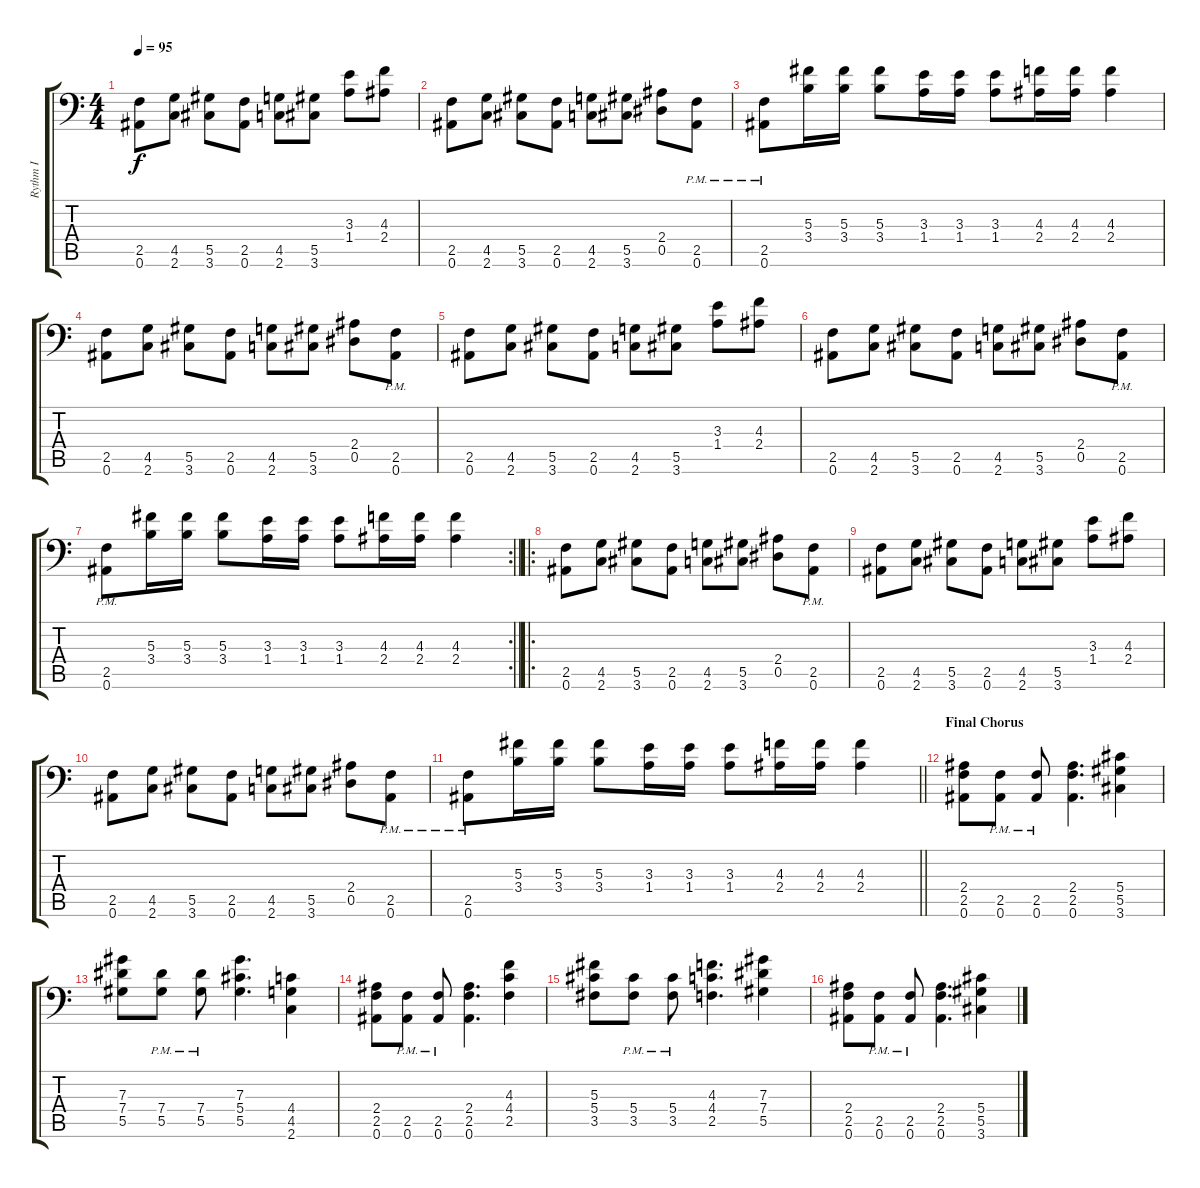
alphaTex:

\track ("Rythm I" "Rythm I") {instrument distortionguitar}
\staff {score tabs}
\tuning (Bb3 F3 Db3 Ab2 Eb2 Bb1) {hide}
\ts (4 4)
\tempo 95
\clef f4
\ks c
(2.5 0.6).8{dy f} (4.5 2.6).8 (5.5 3.6).8 (2.5 0.6).8 (4.5 2.6).8 (5.5 3.6).8 (3.3 1.4).8 (4.3 2.4).8 |
(2.5 0.6).8 (4.5 2.6).8 (5.5 3.6).8 (2.5 0.6).8 (4.5 2.6).8 (5.5 3.6).8 (2.4 0.5).8 (2.5{pm} 0.6{pm}).8 |
(2.5{pm} 0.6{pm}).8 (5.3 3.4).16 (5.3 3.4).16 (5.3 3.4).8 (3.3 1.4).16 (3.3 1.4).16 (3.3 1.4).8 (4.3 2.4).16 (4.3 2.4).16 (4.3 2.4).4 |
(2.5 0.6).8 (4.5 2.6).8 (5.5 3.6).8 (2.5 0.6).8 (4.5 2.6).8 (5.5 3.6).8 (2.4 0.5).8 (2.5{pm} 0.6{pm}).8 |
(2.5 0.6).8 (4.5 2.6).8 (5.5 3.6).8 (2.5 0.6).8 (4.5 2.6).8 (5.5 3.6).8 (3.3 1.4).8 (4.3 2.4).8 |
(2.5 0.6).8 (4.5 2.6).8 (5.5 3.6).8 (2.5 0.6).8 (4.5 2.6).8 (5.5 3.6).8 (2.4 0.5).8 (2.5{pm} 0.6{pm}).8 |
\rc 2
\barLineRight lightlight
(2.5{pm} 0.6{pm}).8 (5.3 3.4).16 (5.3 3.4).16 (5.3 3.4).8 (3.3 1.4).16 (3.3 1.4).16 (3.3 1.4).8 (4.3 2.4).16 (4.3 2.4).16 (4.3 2.4).4 |
\ro
(2.5 0.6).8 (4.5 2.6).8 (5.5 3.6).8 (2.5 0.6).8 (4.5 2.6).8 (5.5 3.6).8 (2.4 0.5).8 (2.5{pm} 0.6{pm}).8 |
(2.5 0.6).8 (4.5 2.6).8 (5.5 3.6).8 (2.5 0.6).8 (4.5 2.6).8 (5.5 3.6).8 (3.3 1.4).8 (4.3 2.4).8 |
(2.5 0.6).8 (4.5 2.6).8 (5.5 3.6).8 (2.5 0.6).8 (4.5 2.6).8 (5.5 3.6).8 (2.4 0.5).8 (2.5{pm} 0.6{pm}).8 |
\barLineRight lightlight
(2.5{pm} 0.6{pm}).8 (5.3 3.4).16 (5.3 3.4).16 (5.3 3.4).8 (3.3 1.4).16 (3.3 1.4).16 (3.3 1.4).8 (4.3 2.4).16 (4.3 2.4).16 (4.3 2.4).4 |
\section ("" "Final Chorus")
(2.4 2.5 0.6).8 (2.5{pm} 0.6{pm}).8 (2.5{pm} 0.6{pm}).8 (2.4 2.5 0.6).4{d} (5.4 5.5 3.6).4 |
(7.3 7.4 5.5).8 (7.4{pm} 5.5{pm}).8 (7.4{pm} 5.5{pm}).8 (7.3 5.4 5.5).4{d} (4.4 4.5 2.6).4 |
(2.4 2.5 0.6).8 (2.5{pm} 0.6{pm}).8 (2.5{pm} 0.6{pm}).8 (2.4 2.5 0.6).4{d} (4.3 4.4 2.5).4 |
(5.3 5.4 3.5).8 (5.4{pm} 3.5{pm}).8 (5.4{pm} 3.5{pm}).8 (4.3 4.4 2.5).4{d} (7.3 7.4 5.5).4 |
(2.4 2.5 0.6).8 (2.5{pm} 0.6{pm}).8 (2.5{pm} 0.6{pm}).8 (2.4 2.5 0.6).4{d} (5.4 5.5 3.6).4
